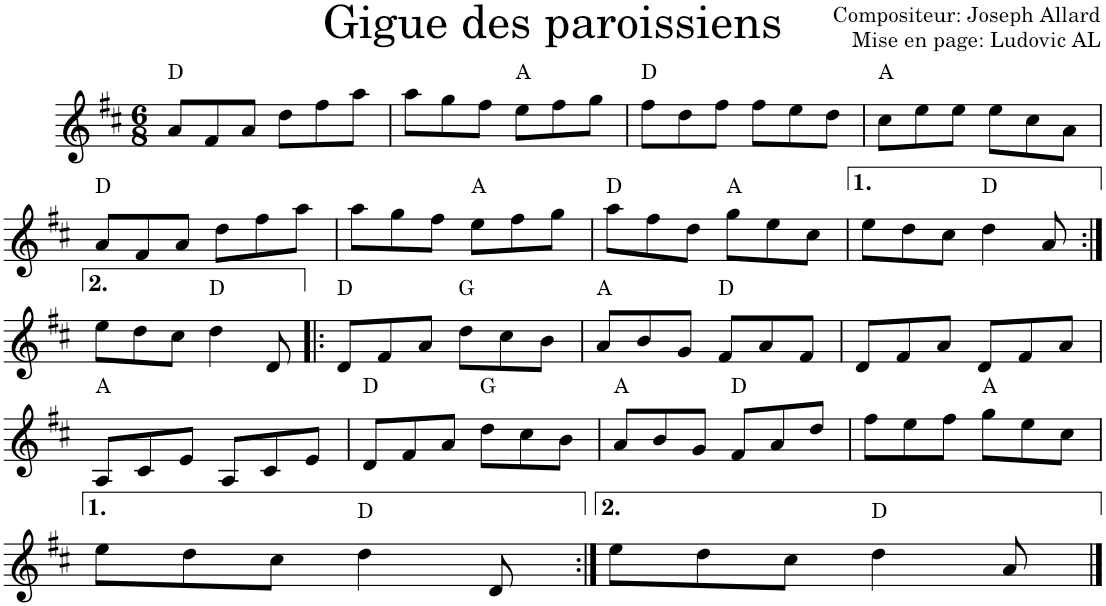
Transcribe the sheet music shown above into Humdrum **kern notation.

**kern	**harte
*part1	*part1
*staff1	*
*I"Voice	*
*I'V	*
*clefG2	*
*k[f#c#]	*
*M6/8	*
=1	=1
8a/L	D:maj
8f#/	.
8a/J	.
8dd\L	.
8ff#\	.
8aa\J	.
=2	=2
8aa\L	.
8gg\	.
8ff#\J	.
8ee\L	A:maj
8ff#\	.
8gg\J	.
=3	=3
8ff#\L	D:maj
8dd\	.
8ff#\J	.
8ff#\L	.
8ee\	.
8dd\J	.
=4	=4
8cc#\L	A:maj
8ee\	.
8ee\J	.
8ee\L	.
8cc#\	.
8a\J	.
!!LO:LB:g=z
=5	=5
8a/L	D:maj
8f#/	.
8a/J	.
8dd\L	.
8ff#\	.
8aa\J	.
=6	=6
8aa\L	.
8gg\	.
8ff#\J	.
8ee\L	A:maj
8ff#\	.
8gg\J	.
=7	=7
8aa\L	D:maj
8ff#\	.
8dd\J	.
8gg\L	A:maj
8ee\	.
8cc#\J	.
=8	=8
8ee\L	.
8dd\	.
8cc#\J	.
4dd\	D:maj
8a/	.
!!LO:LB:g=z
=9:|!	=9:|!
8ee\L	.
8dd\	.
8cc#\J	.
4dd\	D:maj
8d/	.
=10!|:	=10!|:
8d/L	D:maj
8f#/	.
8a/J	.
8dd\L	G:maj
8cc#\	.
8b\J	.
=11	=11
8a/L	A:maj
8b/	.
8g/J	.
8f#/L	D:maj
8a/	.
8f#/J	.
=12	=12
8d/L	.
8f#/	.
8a/J	.
8d/L	.
8f#/	.
8a/J	.
!!LO:LB:g=z
=13	=13
8A/L	A:maj
8c#/	.
8e/J	.
8A/L	.
8c#/	.
8e/J	.
=14	=14
8d/L	D:maj
8f#/	.
8a/J	.
8dd\L	G:maj
8cc#\	.
8b\J	.
=15	=15
8a/L	A:maj
8b/	.
8g/J	.
8f#/L	D:maj
8a/	.
8dd/J	.
=16	=16
8ff#\L	.
8ee\	.
8ff#\J	.
8gg\L	A:maj
8ee\	.
8cc#\J	.
!!LO:LB:g=z
=17	=17
8ee\L	.
8dd\	.
8cc#\J	.
4dd\	D:maj
8d/	.
=18:|!	=18:|!
8ee\L	.
8dd\	.
8cc#\J	.
4dd\	D:maj
8a/	.
==	==
*-	*-
